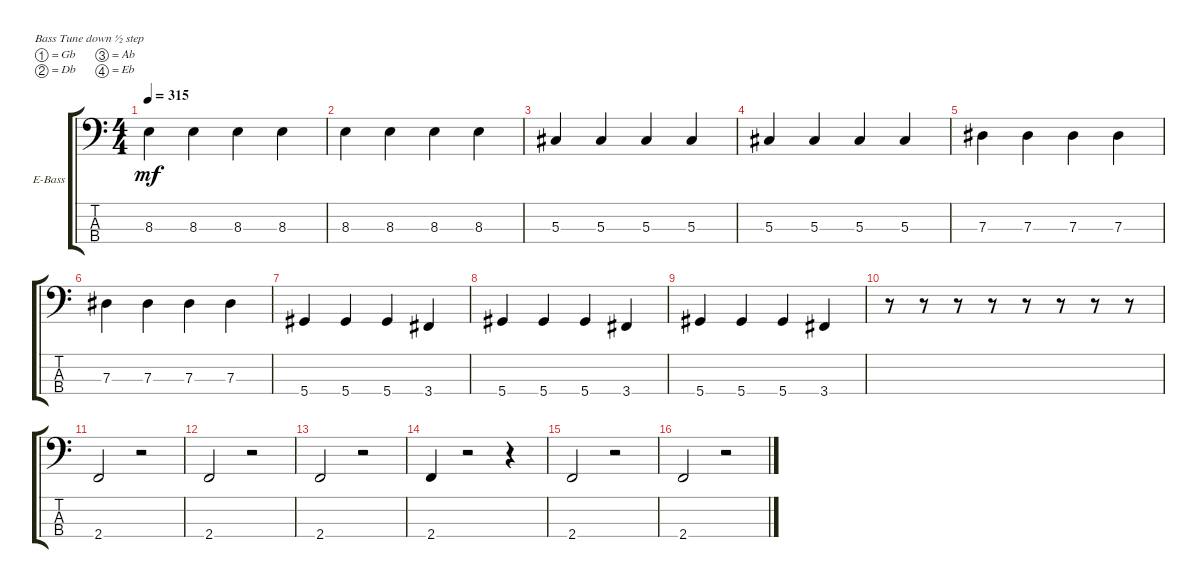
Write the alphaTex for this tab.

\bracketExtendMode groupsimilarinstruments
\firstSystemTrackNameOrientation horizontal
\otherSystemsTrackNameOrientation horizontal
\track ("Electric Bass" "E-Bass") {instrument electricbassfinger}
\staff {score tabs}
\tuning (Gb2 Db2 Ab1 Eb1)
\ts (4 4)
\tempo 315
\clef f4
\ks c
8.3.4{dy mf} 8.3.4 8.3.4 8.3.4 |
8.3.4 8.3.4 8.3.4 8.3.4 |
5.3.4 5.3.4 5.3.4 5.3.4 |
5.3.4 5.3.4 5.3.4 5.3.4 |
7.3.4 7.3.4 7.3.4 7.3.4 |
7.3.4 7.3.4 7.3.4 7.3.4 |
5.4.4 5.4.4 5.4.4 3.4.4 |
5.4.4 5.4.4 5.4.4 3.4.4 |
5.4.4 5.4.4 5.4.4 3.4.4 |
r.8 r.8 r.8 r.8 r.8 r.8 r.8 r.8 |
2.4.2 r.2 |
2.4.2 r.2 |
2.4.2 r.2 |
2.4.4 r.2 r.4 |
2.4.2 r.2 |
2.4.2 r.2
